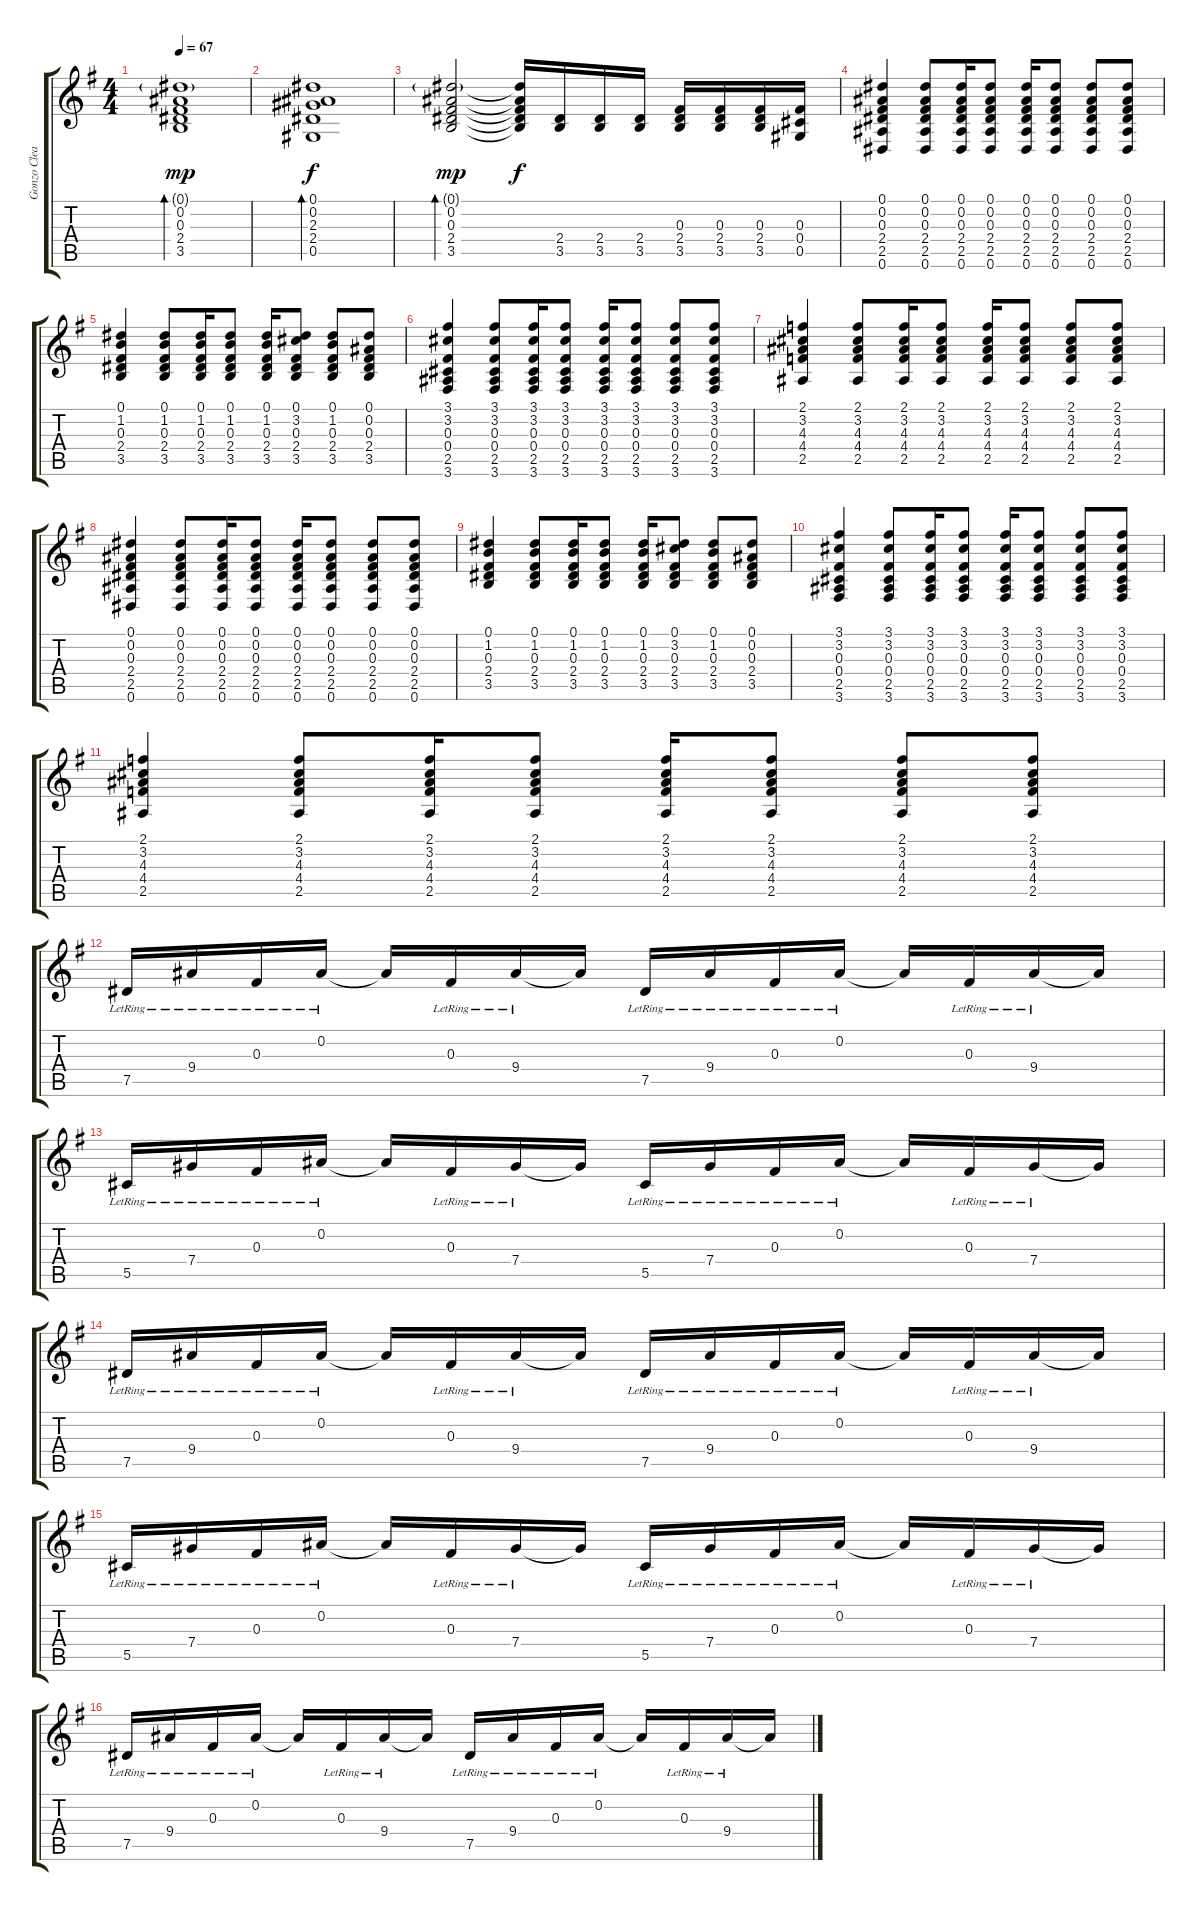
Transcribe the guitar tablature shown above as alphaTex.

\track ("Gonzo Clean" "Gonzo Clea") {instrument electricguitarclean}
\staff {score tabs}
\tuning (Eb4 Bb3 Gb3 Db3 Ab2 Eb2) {hide}
\ts (4 4)
\tempo 67
\clef g2
\ks g
(0.1{g} 0.2 0.3 2.4 3.5).1{bd 30 dy mp} |
(0.1 0.2 2.3 2.4 0.5).1{bd 30 dy f} |
(0.1{g} 0.2 0.3 2.4 3.5).2{bd 30 dy mp} (0.1{t} 0.2{t} 0.3{t} 2.4{t} 3.5{t}).16{dy f} (2.4 3.5).16 (2.4 3.5).16 (2.4 3.5).16 (0.3 2.4 3.5).16 (0.3 2.4 3.5).16 (0.3 2.4 3.5).16 (0.3 0.4 0.5).16 |
(0.1 0.2 0.3 2.4 2.5 0.6).4 (0.1 0.2 0.3 2.4 2.5 0.6).8 (0.1 0.2 0.3 2.4 2.5 0.6).16 (0.1 0.2 0.3 2.4 2.5 0.6).8 (0.1 0.2 0.3 2.4 2.5 0.6).16 (0.1 0.2 0.3 2.4 2.5 0.6).8 (0.1 0.2 0.3 2.4 2.5 0.6).8 (0.1 0.2 0.3 2.4 2.5 0.6).8 |
(0.1 1.2 0.3 2.4 3.5).4 (0.1 1.2 0.3 2.4 3.5).8 (0.1 1.2 0.3 2.4 3.5).16 (0.1 1.2 0.3 2.4 3.5).8 (0.1 1.2 0.3 2.4 3.5).16 (0.1 3.2 0.3 2.4 3.5).8 (0.1 1.2 0.3 2.4 3.5).8 (0.1 0.2 0.3 2.4 3.5).8 |
(3.1 3.2 0.3 0.4 2.5 3.6).4 (3.1 3.2 0.3 0.4 2.5 3.6).8 (3.1 3.2 0.3 0.4 2.5 3.6).16 (3.1 3.2 0.3 0.4 2.5 3.6).8 (3.1 3.2 0.3 0.4 2.5 3.6).16 (3.1 3.2 0.3 0.4 2.5 3.6).8 (3.1 3.2 0.3 0.4 2.5 3.6).8 (3.1 3.2 0.3 0.4 2.5 3.6).8 |
(2.1 3.2 4.3 4.4 2.5).4 (2.1 3.2 4.3 4.4 2.5).8 (2.1 3.2 4.3 4.4 2.5).16 (2.1 3.2 4.3 4.4 2.5).8 (2.1 3.2 4.3 4.4 2.5).16 (2.1 3.2 4.3 4.4 2.5).8 (2.1 3.2 4.3 4.4 2.5).8 (2.1 3.2 4.3 4.4 2.5).8 |
(0.1 0.2 0.3 2.4 2.5 0.6).4 (0.1 0.2 0.3 2.4 2.5 0.6).8 (0.1 0.2 0.3 2.4 2.5 0.6).16 (0.1 0.2 0.3 2.4 2.5 0.6).8 (0.1 0.2 0.3 2.4 2.5 0.6).16 (0.1 0.2 0.3 2.4 2.5 0.6).8 (0.1 0.2 0.3 2.4 2.5 0.6).8 (0.1 0.2 0.3 2.4 2.5 0.6).8 |
(0.1 1.2 0.3 2.4 3.5).4 (0.1 1.2 0.3 2.4 3.5).8 (0.1 1.2 0.3 2.4 3.5).16 (0.1 1.2 0.3 2.4 3.5).8 (0.1 1.2 0.3 2.4 3.5).16 (0.1 3.2 0.3 2.4 3.5).8 (0.1 1.2 0.3 2.4 3.5).8 (0.1 0.2 0.3 2.4 3.5).8 |
(3.1 3.2 0.3 0.4 2.5 3.6).4 (3.1 3.2 0.3 0.4 2.5 3.6).8 (3.1 3.2 0.3 0.4 2.5 3.6).16 (3.1 3.2 0.3 0.4 2.5 3.6).8 (3.1 3.2 0.3 0.4 2.5 3.6).16 (3.1 3.2 0.3 0.4 2.5 3.6).8 (3.1 3.2 0.3 0.4 2.5 3.6).8 (3.1 3.2 0.3 0.4 2.5 3.6).8 |
(2.1 3.2 4.3 4.4 2.5).4 (2.1 3.2 4.3 4.4 2.5).8 (2.1 3.2 4.3 4.4 2.5).16 (2.1 3.2 4.3 4.4 2.5).8 (2.1 3.2 4.3 4.4 2.5).16 (2.1 3.2 4.3 4.4 2.5).8 (2.1 3.2 4.3 4.4 2.5).8 (2.1 3.2 4.3 4.4 2.5).8 |
7.5{lr}.16 9.4{lr}.16 0.3{lr}.16 0.2{lr}.16 0.2{t}.16 0.3{lr}.16 9.4{lr}.16 9.4{t}.16 7.5{lr}.16 9.4{lr}.16 0.3{lr}.16 0.2{lr}.16 0.2{t}.16 0.3{lr}.16 9.4{lr}.16 9.4{t}.16 |
5.5{lr}.16 7.4{lr}.16 0.3{lr}.16 0.2{lr}.16 0.2{t}.16 0.3{lr}.16 7.4{lr}.16 7.4{t}.16 5.5{lr}.16 7.4{lr}.16 0.3{lr}.16 0.2{lr}.16 0.2{t}.16 0.3{lr}.16 7.4{lr}.16 7.4{t}.16 |
7.5{lr}.16 9.4{lr}.16 0.3{lr}.16 0.2{lr}.16 0.2{t}.16 0.3{lr}.16 9.4{lr}.16 9.4{t}.16 7.5{lr}.16 9.4{lr}.16 0.3{lr}.16 0.2{lr}.16 0.2{t}.16 0.3{lr}.16 9.4{lr}.16 9.4{t}.16 |
5.5{lr}.16 7.4{lr}.16 0.3{lr}.16 0.2{lr}.16 0.2{t}.16 0.3{lr}.16 7.4{lr}.16 7.4{t}.16 5.5{lr}.16 7.4{lr}.16 0.3{lr}.16 0.2{lr}.16 0.2{t}.16 0.3{lr}.16 7.4{lr}.16 7.4{t}.16 |
7.5{lr}.16 9.4{lr}.16 0.3{lr}.16 0.2{lr}.16 0.2{t}.16 0.3{lr}.16 9.4{lr}.16 9.4{t}.16 7.5{lr}.16 9.4{lr}.16 0.3{lr}.16 0.2{lr}.16 0.2{t}.16 0.3{lr}.16 9.4{lr}.16 9.4{t}.16
